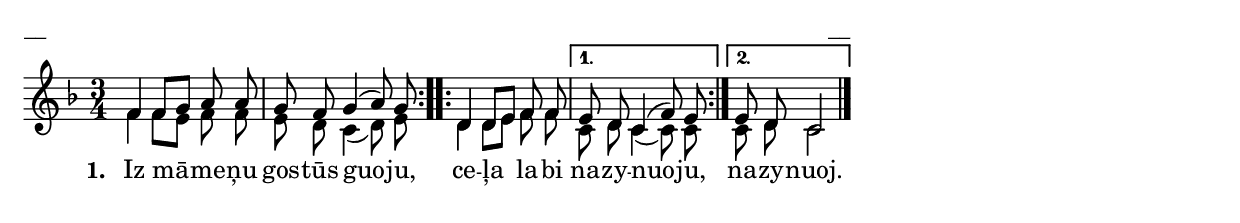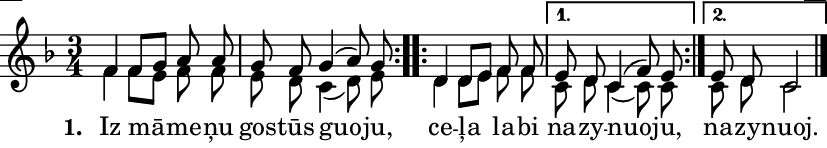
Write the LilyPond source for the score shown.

\version "2.13.18"
#(ly:set-option 'crop #t)
\paper {
line-width = 14\cm
left-margin = 0.4\cm
between-system-padding = 0.1\cm
between-system-space = 0.1\cm
}
% SBTZK, p.122
\layout {
indent = #0
ragged-last = ##f
}


voiceA = \relative c' {
\clef "treble"
\key f \major
\time 3/4
\repeat volta 2 {f4 f8 [g] a a | g f g4 (a8) g }
\repeat volta 2 {d4 d8 [e] f f}
\alternative {
{e d c4 (f8) e}
{e d c2 \bar"|."}
}
}

lyricA = \lyricmode {
\set stanza = "1. "
Iz mā -- me -- ņu gos -- tūs guo -- ju,
ce -- ļa la -- bi na -- zy -- nuo -- ju, na -- zy -- nuoj.
}

voiceB= \relative c' {
\clef "treble"
\key f \major
\time 3/4
\repeat volta 2 {f4 f8 [e] f f | e d c4 (d8) e }
\repeat volta 2 {d4 d8 [e] f f}
\alternative {
{c d c4 (c8) c}
{c d c2 \bar"|."}
}
}

fullScore = <<
%\new ChordNames { \chordsA }
\new Staff {
<<
\new Voice = "voiceA" { \voiceOne \autoBeamOff \voiceA }
\new Lyrics \lyricsto "voiceA"  \lyricA
\new Voice = "voiceB" { \voiceTwo \autoBeamOff \voiceB }
>>
}
>>



\score {
\fullScore
\header { piece = "__" opus = "__" }
}
\markup { \with-color #(x11-color 'white) \sans \smaller "__" }
\score {
\unfoldRepeats
\fullScore
\midi {
\context { \Staff \remove "Staff_performer" }
\context { \Voice \consists "Staff_performer" }
}
}


